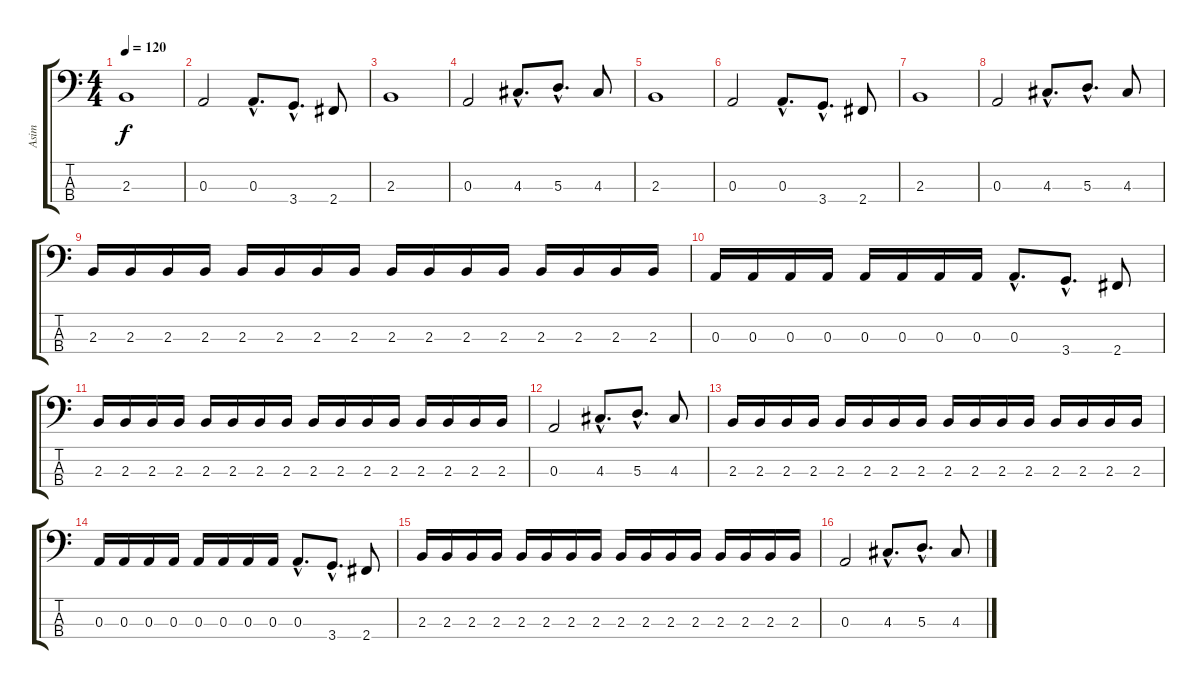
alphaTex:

\track ("Asim" "Asim") {instrument electricbassfinger}
\staff {score tabs}
\tuning (G2 D2 A1 E1) {hide}
\ts (4 4)
\tempo 120
\clef f4
\ks c
2.3.1{dy f instrument electricbassfinger} |
0.3.2 0.3{hac}.8{d} 3.4{hac}.8{d} 2.4.8 |
2.3.1 |
0.3.2 4.3{hac}.8{d} 5.3{hac}.8{d} 4.3.8 |
2.3.1 |
0.3.2 0.3{hac}.8{d} 3.4{hac}.8{d} 2.4.8 |
2.3.1 |
0.3.2 4.3{hac}.8{d} 5.3{hac}.8{d} 4.3.8 |
2.3.16 2.3.16 2.3.16 2.3.16 2.3.16 2.3.16 2.3.16 2.3.16 2.3.16 2.3.16 2.3.16 2.3.16 2.3.16 2.3.16 2.3.16 2.3.16 |
0.3.16 0.3.16 0.3.16 0.3.16 0.3.16 0.3.16 0.3.16 0.3.16 0.3{hac}.8{d} 3.4{hac}.8{d} 2.4.8 |
2.3.16 2.3.16 2.3.16 2.3.16 2.3.16 2.3.16 2.3.16 2.3.16 2.3.16 2.3.16 2.3.16 2.3.16 2.3.16 2.3.16 2.3.16 2.3.16 |
0.3.2 4.3{hac}.8{d} 5.3{hac}.8{d} 4.3.8 |
2.3.16 2.3.16 2.3.16 2.3.16 2.3.16 2.3.16 2.3.16 2.3.16 2.3.16 2.3.16 2.3.16 2.3.16 2.3.16 2.3.16 2.3.16 2.3.16 |
0.3.16 0.3.16 0.3.16 0.3.16 0.3.16 0.3.16 0.3.16 0.3.16 0.3{hac}.8{d} 3.4{hac}.8{d} 2.4.8 |
2.3.16 2.3.16 2.3.16 2.3.16 2.3.16 2.3.16 2.3.16 2.3.16 2.3.16 2.3.16 2.3.16 2.3.16 2.3.16 2.3.16 2.3.16 2.3.16 |
0.3.2 4.3{hac}.8{d} 5.3{hac}.8{d} 4.3.8
